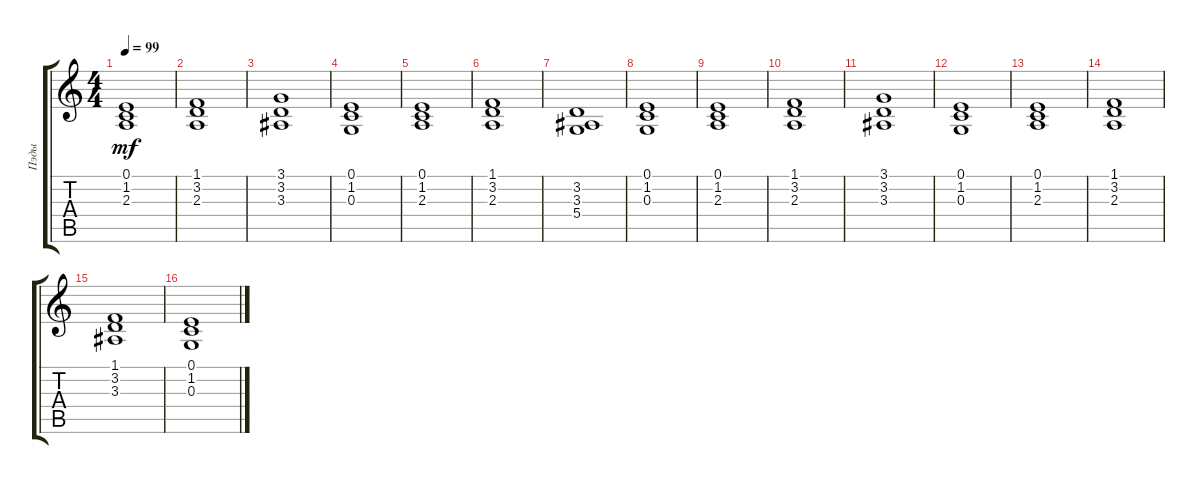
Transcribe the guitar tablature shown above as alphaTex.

\track ("Пэды" "Пэды") {instrument pad7halo}
\staff {score tabs}
\tuning (E4 B3 G3 D3 A2 E2) {hide}
\ts (4 4)
\tempo 99
\clef g2
\ks c
(0.1 1.2 2.3).1{dy mf} |
(1.1 3.2 2.3).1 |
(3.1 3.2 3.3).1 |
(0.1 1.2 0.3).1 |
(0.1 1.2 2.3).1 |
(1.1 3.2 2.3).1 |
(3.2 3.3 5.4).1 |
(0.1 1.2 0.3).1 |
(0.1 1.2 2.3).1 |
(1.1 3.2 2.3).1 |
(3.1 3.2 3.3).1 |
(0.1 1.2 0.3).1 |
(0.1 1.2 2.3).1 |
(1.1 3.2 2.3).1 |
(1.1 3.2 3.3).1 |
(0.1 1.2 0.3).1
